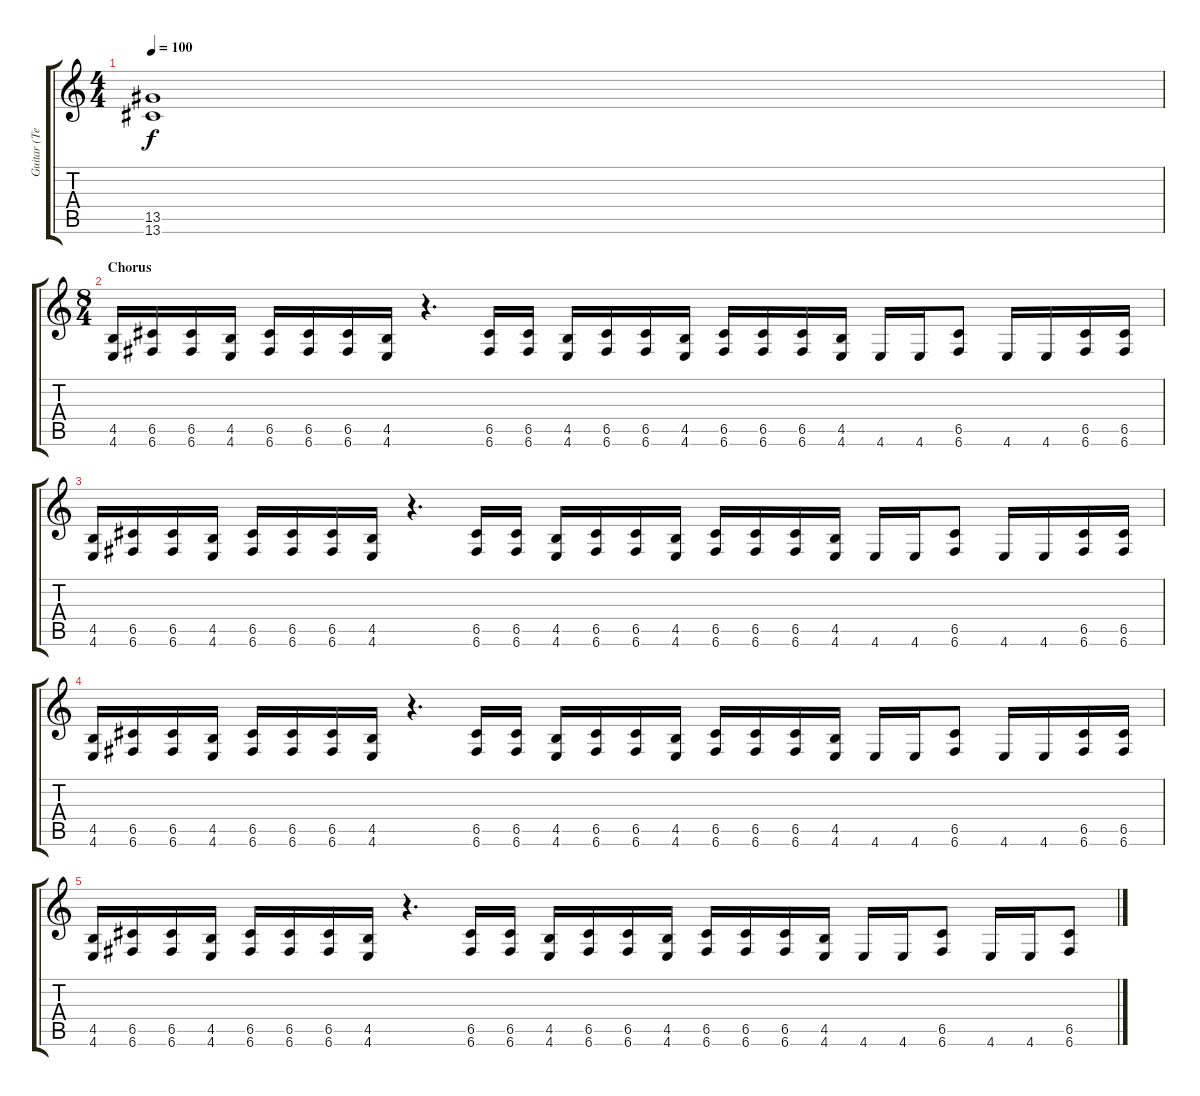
\track ("Guitar (Terry Balsamo)" "Guitar (Te") {instrument distortionguitar}
\staff {score tabs}
\tuning (D4 A3 F3 C3 G2 C2) {hide}
\ts (4 4)
\tempo 100
\clef g2
\ks c
(13.5{t} 13.6{t}).1{dy f} |
\ts (8 4)
\section ("" "Chorus")
(4.5 4.6).16 (6.5 6.6).16 (6.5 6.6).16 (4.5 4.6).16 (6.5 6.6).16 (6.5 6.6).16 (6.5 6.6).16 (4.5 4.6).16 r.4{d} (6.5 6.6).16 (6.5 6.6).16 (4.5 4.6).16 (6.5 6.6).16 (6.5 6.6).16 (4.5 4.6).16 (6.5 6.6).16 (6.5 6.6).16 (6.5 6.6).16 (4.5 4.6).16 4.6.16 4.6.16 (6.5 6.6).8 4.6.16 4.6.16 (6.5 6.6).16 (6.5 6.6).16 |
(4.5 4.6).16 (6.5 6.6).16 (6.5 6.6).16 (4.5 4.6).16 (6.5 6.6).16 (6.5 6.6).16 (6.5 6.6).16 (4.5 4.6).16 r.4{d} (6.5 6.6).16 (6.5 6.6).16 (4.5 4.6).16 (6.5 6.6).16 (6.5 6.6).16 (4.5 4.6).16 (6.5 6.6).16 (6.5 6.6).16 (6.5 6.6).16 (4.5 4.6).16 4.6.16 4.6.16 (6.5 6.6).8 4.6.16 4.6.16 (6.5 6.6).16 (6.5 6.6).16 |
(4.5 4.6).16 (6.5 6.6).16 (6.5 6.6).16 (4.5 4.6).16 (6.5 6.6).16 (6.5 6.6).16 (6.5 6.6).16 (4.5 4.6).16 r.4{d} (6.5 6.6).16 (6.5 6.6).16 (4.5 4.6).16 (6.5 6.6).16 (6.5 6.6).16 (4.5 4.6).16 (6.5 6.6).16 (6.5 6.6).16 (6.5 6.6).16 (4.5 4.6).16 4.6.16 4.6.16 (6.5 6.6).8 4.6.16 4.6.16 (6.5 6.6).16 (6.5 6.6).16 |
(4.5 4.6).16 (6.5 6.6).16 (6.5 6.6).16 (4.5 4.6).16 (6.5 6.6).16 (6.5 6.6).16 (6.5 6.6).16 (4.5 4.6).16 r.4{d} (6.5 6.6).16 (6.5 6.6).16 (4.5 4.6).16 (6.5 6.6).16 (6.5 6.6).16 (4.5 4.6).16 (6.5 6.6).16 (6.5 6.6).16 (6.5 6.6).16 (4.5 4.6).16 4.6.16 4.6.16 (6.5 6.6).8 4.6.16 4.6.16 (6.5 6.6).8
